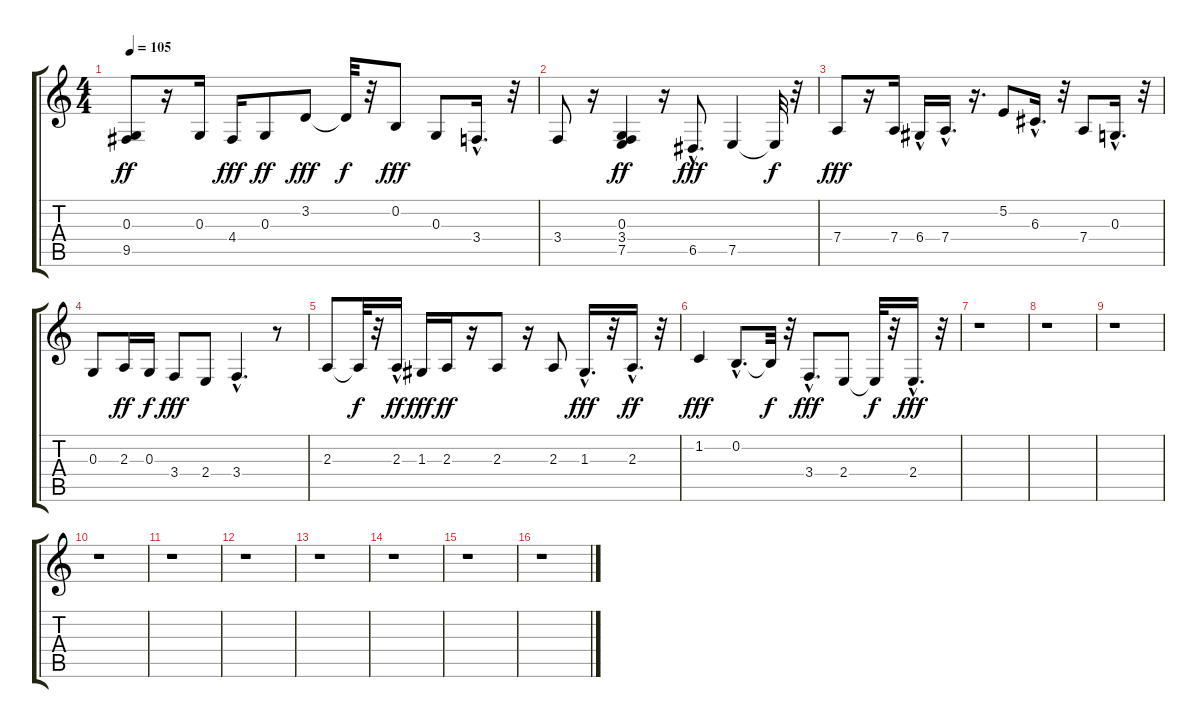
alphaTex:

\track "" {instrument trombone}
\staff {score tabs}
\tuning (E4 B3 G3 D3 A2 E2) {hide}
\ts (4 4)
\tempo 105
\clef g2
\ks c
(0.3 9.5).8{dy ff} r.16 0.3.16 4.4.16{dy fff} 0.3.8{dy ff} 3.2.8{dy fff} 3.2{t}.32{dy f} r.32 0.2.8{dy fff} 0.3.8 3.4{hac}.16{d} r.32 |
3.4.8 r.16 (0.3 3.4 7.5).4{dy ff} r.16 6.5{hac}.8{d dy fff} 7.5.4 7.5{t}.32{dy f} r.32 |
7.4.8{dy fff} r.16 7.4.16 6.4{hac}.16 7.4{hac}.16{d} r.16{d} 5.2.8 6.3{hac}.16{d} r.32 7.4.8 0.3{hac}.16{d} r.32 |
0.3.8 2.3.16{dy ff} 0.3.16{dy f} 3.4.8{dy fff} 2.4.8 3.4{hac}.4{d} r.8 |
2.3.8 2.3{t}.32{dy f} r.32 2.3{hac}.16{dy ff} 1.3.16{dy fff} 2.3.16{dy ff} r.16 2.3.8 r.16 2.3.8 1.3{hac}.16{d dy fff} r.32 2.3{hac}.16{d dy ff} r.32 |
1.2.4{dy fff} 0.2{hac}.8{d} 0.2{t}.32{dy f} r.32 3.4{hac}.8{d dy fff} 2.4.8 2.4{t}.32{dy f} r.32 2.4{hac}.16{d dy fff} r.32 |
r.1 |
r.1 |
r.1 |
r.1 |
r.1 |
r.1 |
r.1 |
r.1 |
r.1 |
r.1
